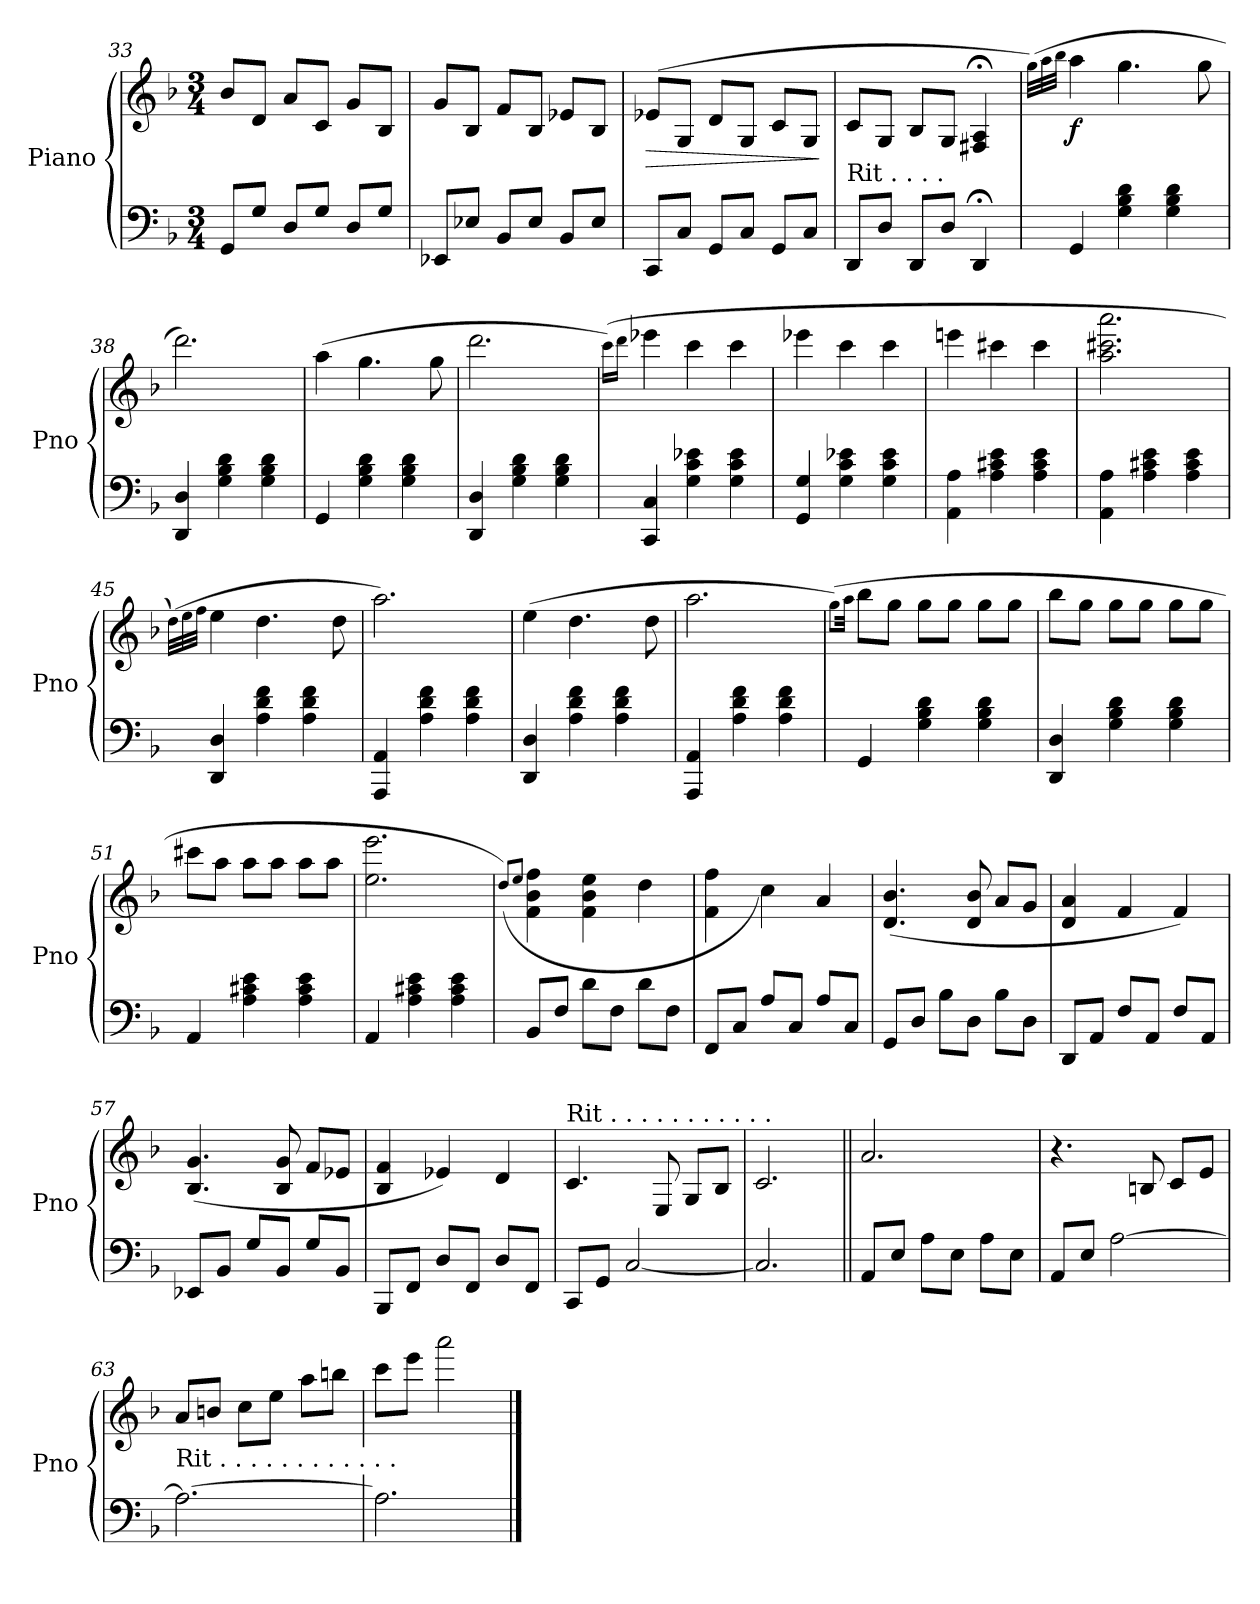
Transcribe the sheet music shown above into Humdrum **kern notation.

**kern	**kern	**dynam
*part1	*part1	*part1
*staff2	*staff1	*staff1/2
*I"Piano	*	*
*I'Pno	*	*
*clefF4	*clefG2	*
*k[b-]	*k[b-]	*
*F:	*F:	*
*M3/4	*M3/4	*
=33	=33	=33
8GG/L	8b-/L	.
8G/J	8d/J	.
8D/L	8a/L	.
8G/J	8c/J	.
8D/L	8g/L	.
8G/J	8B-/J	.
=34	=34	=34
8EE-X/L	8g/L	.
8E-X/J	8B-/J	.
8BB-/L	8f/L	.
8E-/J	8B-/J	.
8BB-/L	8e-X/L	.
8E-/J	8B-/J	.
=35	=35	=35
!	!	!LO:HP:b
8CC/L	(8e-X/L	>
8C/J	8G/J	.
8GG/L	8d/L	.
8C/J	8G/J	.
8GG/L	8c/L	.
8C/J	8G/J	.
.	.	]
!!LO:PB:g=z
=36	=36	=36
!	!LO:TX:b:t=Rit   .   .   .   .	!
8DD/L	8c/L	.
8D/J	8G/J	.
8DD/L	8B-/L	.
8D/J	8G/J	.
4DD;/	4F#X/;< 4A/;<	.
=37	=37	=37
.	(32qgg\LLL)	.
.	32qaa\	.
.	32qbb-\JJJ	.
!	!	!LO:DY:b
4GG/	4aa\	f
4G\ 4B-\ 4d\	4.gg\	.
4G\ 4B-\ 4d\	.	.
.	8gg\	.
=38	=38	=38
4DD/ 4D/	2.ddd\)	.
4G\ 4B-\ 4d\	.	.
4G\ 4B-\ 4d\	.	.
=39	=39	=39
4GG/	(4aa\	.
4G\ 4B-\ 4d\	4.gg\	.
4G\ 4B-\ 4d\	.	.
.	8gg\	.
!!LO:LB:g=z
=40	=40	=40
4DD/ 4D/	2.ddd\	.
4G\ 4B-\ 4d\	.	.
4G\ 4B-\ 4d\	.	.
=41	=41	=41
.	(16qccc\LL)	.
.	16qddd\JJ	.
4CC/ 4C/	4eee-X\	.
4G\ 4c\ 4e-X\	4ccc\	.
4G\ 4c\ 4e-\	4ccc\	.
=42	=42	=42
4GG/ 4G/	4eee-X\	.
4G\ 4c\ 4e-X\	4ccc\	.
4G\ 4c\ 4e-\	4ccc\	.
=43	=43	=43
4AA\ 4A\	4eeen\	.
4A\ 4c#X\ 4e\	4ccc#X\	.
4A\ 4c#\ 4e\	4ccc#\	.
!!LO:LB:g=z
=44	=44	=44
4AA\ 4A\	2.aa\ 2.ccc#X\ 2.aaa\	.
4A\ 4c#X\ 4e\	.	.
4A\ 4c#\ 4e\	.	.
=45	=45	=45
.	(32qdd\LLL)	.
.	32qee\	.
.	32qff\JJJ	.
4DD/ 4D/	4ee\	.
4A\ 4d\ 4f\	4.dd\	.
4A\ 4d\ 4f\	.	.
.	8dd\	.
=46	=46	=46
4AAA/ 4AA/	2.aa\)	.
4A\ 4d\ 4f\	.	.
4A\ 4d\ 4f\	.	.
=47	=47	=47
4DD/ 4D/	(4ee\	.
4A\ 4d\ 4f\	4.dd\	.
4A\ 4d\ 4f\	.	.
.	8dd\	.
!!LO:LB:g=z
=48	=48	=48
4AAA/ 4AA/	2.aa\	.
4A\ 4d\ 4f\	.	.
4A\ 4d\ 4f\	.	.
=49	=49	=49
.	(8qgg\L)	.
.	32qaa\Jkk	.
4GG/	8bb-\L	.
.	8gg\J	.
4G\ 4B-\ 4d\	8gg\L	.
.	8gg\J	.
4G\ 4B-\ 4d\	8gg\L	.
.	8gg\J	.
=50	=50	=50
4DD/ 4D/	8bb-\L	.
.	8gg\J	.
4G\ 4B-\ 4d\	8gg\L	.
.	8gg\J	.
4G\ 4B-\ 4d\	8gg\L	.
.	8gg\J	.
=51	=51	=51
4AA/	8ccc#X\L	.
.	8aa\J	.
4A\ 4c#X\ 4e\	8aa\L	.
.	8aa\J	.
4A\ 4c#\ 4e\	8aa\L	.
.	8aa\J	.
!!LO:LB:g=z
=52	=52	=52
4AA/	2.ee\ 2.eee\	.
4A\ 4c#X\ 4e\	.	.
4A\ 4c#\ 4e\	.	.
=53	=53	=53
.	(8qdd/L)	.
.	8qee/J	.
8BB-/L	4f\ 4b-\ 4ff\	.
8F/J	.	.
8d\L	4f\ 4b-\ 4ee\	.
8F\J	.	.
8d\L	4dd\	.
8F\J	.	.
=54	=54	=54
8FF/L	4f\ 4ff\	.
8C/J	.	.
8A/L	4cc\)	.
8C/J	.	.
8A/L	4a/	.
8C/J	.	.
=55	=55	=55
8GG/L	(4.d/ 4.b-/	.
8D/J	.	.
8B-\L	.	.
8D\J	8d/ 8b-/	.
8B-\L	8a/L	.
8D\J	8g/J	.
!!LO:PB:g=z
=56	=56	=56
8DD/L	4d/ 4a/	.
8AA/J	.	.
8F/L	4f/	.
8AA/J	.	.
8F/L	4f/)	.
8AA/J	.	.
=57	=57	=57
8EE-X/L	(4.B-/ 4.g/	.
8BB-/J	.	.
8G/L	.	.
8BB-/J	8B-/ 8g/	.
8G/L	8f/L	.
8BB-/J	8e-X/J	.
=58	=58	=58
8BBB-/L	4B-/ 4f/	.
8FF/J	.	.
8D/L	4e-X/)	.
8FF/J	.	.
8D/L	4d/	.
8FF/J	.	.
!!LO:LB:g=z
=59	=59	=59
!	!LO:TX:a:t=Rit   .   .  .   .   .   .   .   .   .   .  .	!
8CC/L	4.c/	.
8GG/J	.	.
[2C/	.	.
.	8E/	.
.	8G/L	.
.	8B-/J	.
=60	=60	=60
2.C/]	2.c/	.
!!LO:LB:g=z
=61||	=61||	=61||
8AA/L	2.a/	.
8E/J	.	.
8A\L	.	.
8E\J	.	.
8A\L	.	.
8E\J	.	.
=62	=62	=62
8AA/L	4.r	.
8E/J	.	.
[2A\	.	.
.	8Bn/	.
.	8c/L	.
.	8e/J	.
=63	=63	=63
!	!LO:TX:b:t=Rit   .   .   .   .   .   .   .   .   .   .   .   .	!
2.A\_	8a/L	.
.	8bn/J	.
.	8cc\L	.
.	8ee\J	.
.	8aa\L	.
.	8bbn\J	.
=64	=64	=64
2.A\]	8ccc\L	.
.	8eee\J	.
.	2aaa\	.
==	==	==
*-	*-	*-
